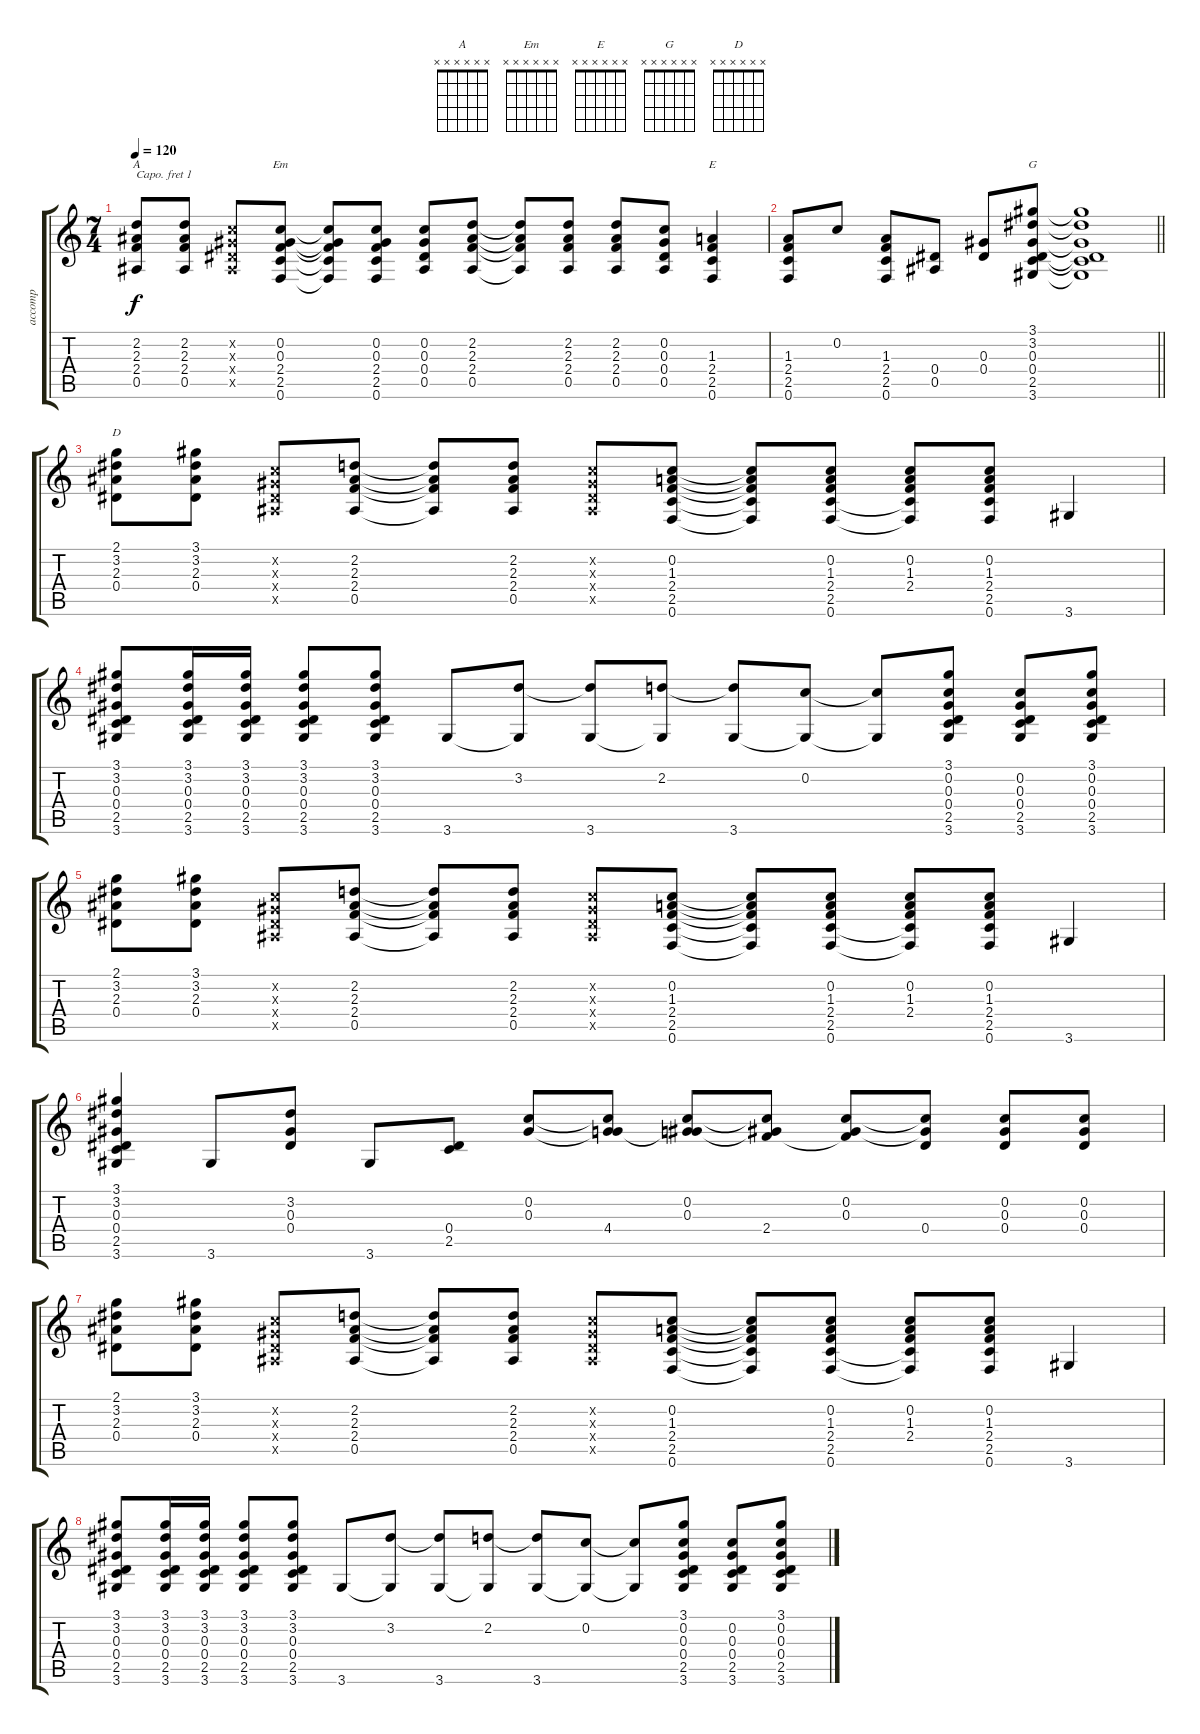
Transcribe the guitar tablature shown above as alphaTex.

\track ("accomp" "accomp") {instrument acousticguitarnylon}
\staff {score tabs}
\capo 1
\tuning (E4 B3 G3 D3 A2 E2) {hide}
\chord ("A" x x x x x x)
\chord ("Em" x x x x x x)
\chord ("E" x x x x x x)
\chord ("G" x x x x x x)
\chord ("D" x x x x x x)
\ts (7 4)
\tempo 120
\clef g2
\ks c
(2.2 2.3 2.4 0.5).8{ch "A" dy f} (2.2 2.3 2.4 0.5).8 (0.2{x} 0.3{x} 0.4{x} 0.5{x}).8 (0.2 0.3 2.4 2.5 0.6).8{ch "Em"} (0.2{t} 0.3{t} 2.4{t} 2.5{t} 0.6{t}).8 (0.2 0.3 2.4 2.5 0.6).8 (0.2 0.3 0.4 0.5).8 (2.2 2.3 2.4 0.5).8 (2.2{t} 2.3{t} 2.4{t} 0.5{t}).8 (2.2 2.3 2.4 0.5).8 (2.2 2.3 2.4 0.5).8 (0.2 0.3 0.4 0.5).8 (1.3 2.4 2.5 0.6).4{ch "E"} |
\barLineRight lightlight
(1.3 2.4 2.5 0.6).8 0.2.8 (1.3 2.4 2.5 0.6).8 (0.4 0.5).8 (0.3 0.4).8 (3.1 3.2 0.3 0.4 2.5 3.6).8{ch "G"} (3.1{t} 3.2{t} 0.3{t} 0.4{t} 2.5{t} 3.6{t}).1 |
(2.1 3.2 2.3 0.4).8{ch "D"} (3.1 3.2 2.3 0.4).8 (0.2{x} 0.3{x} 0.4{x} 0.5{x}).8 (2.2 2.3 2.4 0.5).8 (2.2{t} 2.3{t} 2.4{t} 0.5{t}).8 (2.2 2.3 2.4 0.5).8 (0.2{x} 0.3{x} 0.4{x} 0.5{x}).8 (0.2 1.3 2.4 2.5 0.6).8 (0.2{t} 1.3{t} 2.4{t} 2.5{t} 0.6{t}).8 (0.2 1.3 2.4 2.5 0.6).8 (0.2 1.3 2.4 2.5{t} 0.6{t}).8 (0.2 1.3 2.4 2.5 0.6).8 3.6.4 |
(3.1 3.2 0.3 0.4 2.5 3.6).8 (3.1 3.2 0.3 0.4 2.5 3.6).16 (3.1 3.2 0.3 0.4 2.5 3.6).16 (3.1 3.2 0.3 0.4 2.5 3.6).8 (3.1 3.2 0.3 0.4 2.5 3.6).8 3.6.8 (3.2 3.6{t}).8 (3.2{t} 3.6).8 (2.2 3.6{t}).8 (2.2{t} 3.6).8 (0.2 3.6{t}).8 (0.2{t} 3.6{t}).8 (3.1 0.2 0.3 0.4 2.5 3.6).8 (0.2 0.3 0.4 2.5 3.6).8 (3.1 0.2 0.3 0.4 2.5 3.6).8 |
(2.1 3.2 2.3 0.4).8 (3.1 3.2 2.3 0.4).8 (0.2{x} 0.3{x} 0.4{x} 0.5{x}).8 (2.2 2.3 2.4 0.5).8 (2.2{t} 2.3{t} 2.4{t} 0.5{t}).8 (2.2 2.3 2.4 0.5).8 (0.2{x} 0.3{x} 0.4{x} 0.5{x}).8 (0.2 1.3 2.4 2.5 0.6).8 (0.2{t} 1.3{t} 2.4{t} 2.5{t} 0.6{t}).8 (0.2 1.3 2.4 2.5 0.6).8 (0.2 1.3 2.4 2.5{t} 0.6{t}).8 (0.2 1.3 2.4 2.5 0.6).8 3.6.4 |
(3.1 3.2 0.3 0.4 2.5 3.6).4 3.6.8 (3.2 0.3 0.4).8 3.6.8 (0.4 2.5).8 (0.2 0.3).8 (0.2{t} 0.3{t} 4.4).8 (0.2 0.3 4.4{t}).8 (0.2{t} 0.3{t} 2.4).8 (0.2 0.3 2.4{t}).8 (0.2{t} 0.3{t} 0.4).8 (0.2 0.3 0.4).8 (0.2 0.3 0.4).8 |
(2.1 3.2 2.3 0.4).8 (3.1 3.2 2.3 0.4).8 (0.2{x} 0.3{x} 0.4{x} 0.5{x}).8 (2.2 2.3 2.4 0.5).8 (2.2{t} 2.3{t} 2.4{t} 0.5{t}).8 (2.2 2.3 2.4 0.5).8 (0.2{x} 0.3{x} 0.4{x} 0.5{x}).8 (0.2 1.3 2.4 2.5 0.6).8 (0.2{t} 1.3{t} 2.4{t} 2.5{t} 0.6{t}).8 (0.2 1.3 2.4 2.5 0.6).8 (0.2 1.3 2.4 2.5{t} 0.6{t}).8 (0.2 1.3 2.4 2.5 0.6).8 3.6.4 |
(3.1 3.2 0.3 0.4 2.5 3.6).8 (3.1 3.2 0.3 0.4 2.5 3.6).16 (3.1 3.2 0.3 0.4 2.5 3.6).16 (3.1 3.2 0.3 0.4 2.5 3.6).8 (3.1 3.2 0.3 0.4 2.5 3.6).8 3.6.8 (3.2 3.6{t}).8 (3.2{t} 3.6).8 (2.2 3.6{t}).8 (2.2{t} 3.6).8 (0.2 3.6{t}).8 (0.2{t} 3.6{t}).8 (3.1 0.2 0.3 0.4 2.5 3.6).8 (0.2 0.3 0.4 2.5 3.6).8 (3.1 0.2 0.3 0.4 2.5 3.6).8
